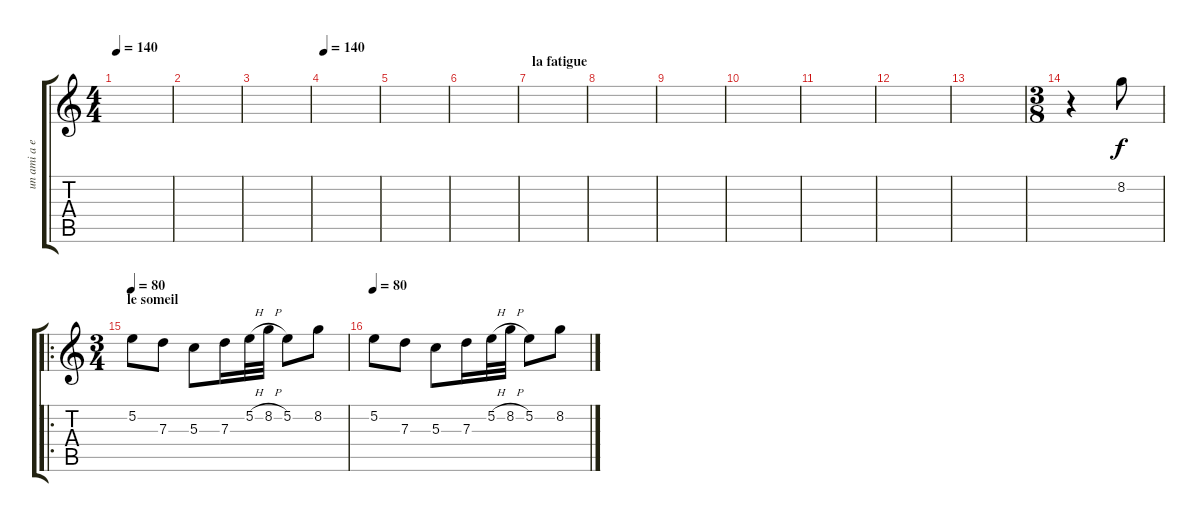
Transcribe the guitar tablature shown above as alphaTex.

\track ("un ami a eux" "un ami a e") {instrument acousticguitarsteel}
\staff {score tabs}
\tuning (E4 B3 G3 D3 A2 E2) {hide}
\ts (4 4)
\tempo 140
\clef g2
\ks c
|
|
|
\tempo 140
|
|
|
\section ("" "la fatigue")
|
|
|
|
|
|
|
\ts (3 8)
r.4 8.2.8{instrument stringensemble2} |
\ro
\ts (3 4)
\section ("" "le someil")
\tempo 80
5.2.8{instrument stringensemble2} 7.3.8 5.3.8 7.3.16 5.2{h}.32 8.2{h}.32 5.2.8 8.2.8 |
\tempo 80
5.2.8{instrument stringensemble2} 7.3.8 5.3.8 7.3.16 5.2{h}.32 8.2{h}.32 5.2.8 8.2.8
